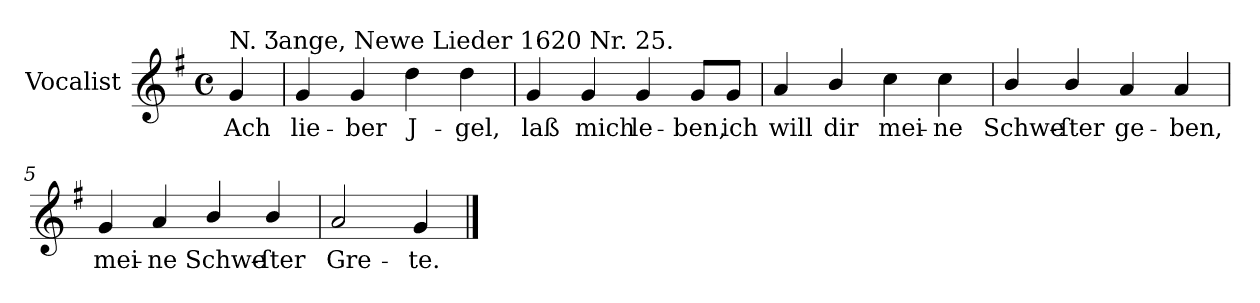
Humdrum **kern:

**kern	**text
*part1	*part1
*staff1	*staff1
*I"Vocalist	*
*k[f#]	*
*G:	*
*M4/4	*
*met(c)	*
=	=
!LO:TX:a:t=N. Ʒange, Newe Lieder 1620 Nr. 25.	!
4g	Ach
=1	=1
4g	lie-
4g	-ber
4dd	J-
4dd	-gel,
=2	=2
4g	laß
4g	mich
4g	le-
8gL	-ben,
8gJ	ich
=3	=3
4a	will
4b/	dir
4cc	mei-
4cc	-ne
=4	=4
4b/	Schwe-
4b/	-ſter
4a	ge-
4a	-ben,
=5	=5
4g	mei-
4a	-ne
4b/	Schwe-
4b/	-ſter
=6	=6
2a	Gre-
4g	-te.
==	==
*-	*-
